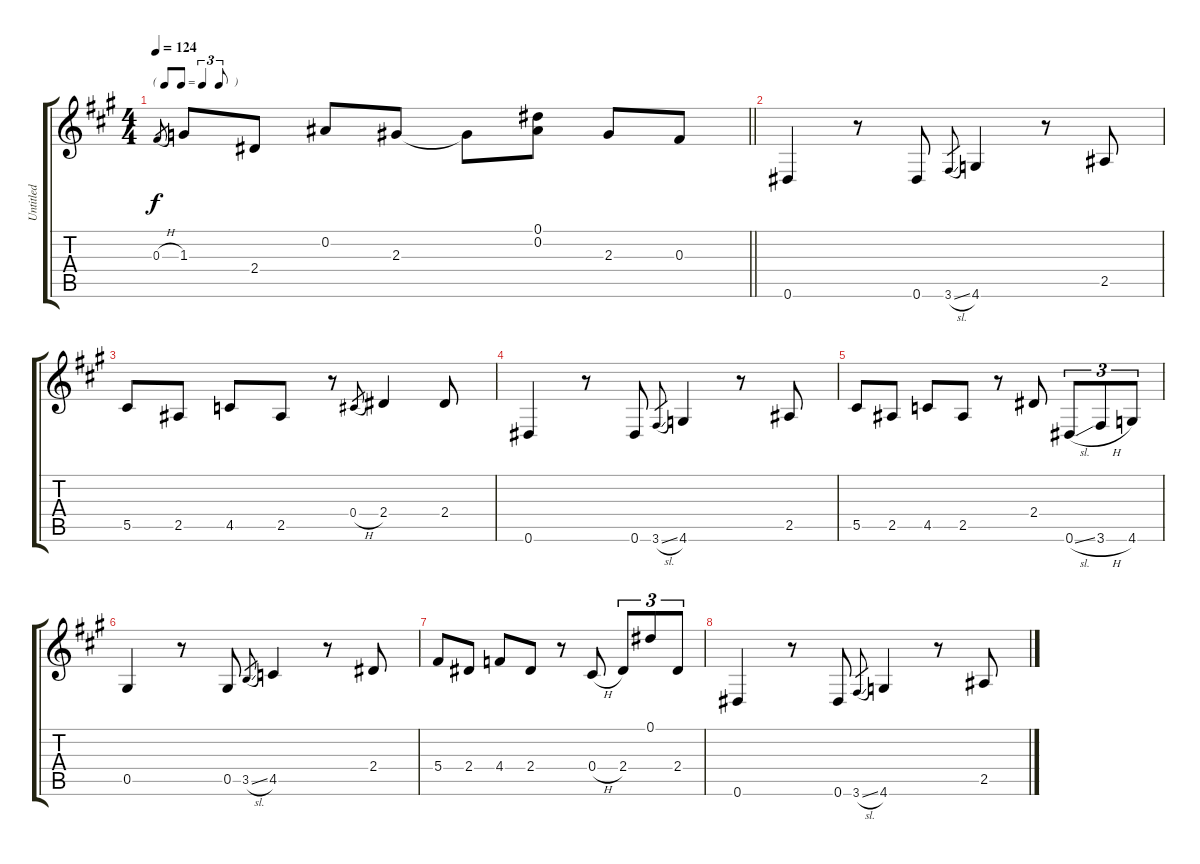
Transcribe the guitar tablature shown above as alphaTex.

\track ("Untitled" "Untitled") {instrument distortionguitar}
\staff {score tabs}
\tuning (Eb4 Bb3 Gb3 Db3 Ab2 Eb2) {hide}
\ts (4 4)
\tf triplet8th
\tempo 124
\clef g2
\barLineRight lightlight
\ks a
0.3{h}.8{gr dy f} 1.3.8 2.4.8 0.2.8 2.3.8 2.3{t}.8 (0.1 0.2).8 2.3.8 0.3.8 |
0.6.4 r.8 0.6.8 3.6{sl}.8{gr} 4.6.4 r.8 2.5.8 |
5.5.8 2.5.8 4.5.8 2.5.8 r.8 0.4{h}.8{gr} 2.4.4 2.4.8 |
0.6.4 r.8 0.6.8 3.6{sl}.8{gr} 4.6.4 r.8 2.5.8 |
5.5.8 2.5.8 4.5.8 2.5.8 r.8 2.4.8 0.6{sl}.8{tu (3 2)} 3.6{h}.8{tu (3 2)} 4.6.8{tu (3 2)} |
0.5.4 r.8 0.5.8 3.5{sl}.8{gr} 4.5.4 r.8 2.4.8 |
5.4.8 2.4.8 4.4.8 2.4.8 r.8 0.4{h}.8 2.4.8{tu (3 2)} 0.1.8{tu (3 2)} 2.4.8{tu (3 2)} |
0.6.4 r.8 0.6.8 3.6{sl}.8{gr} 4.6.4 r.8 2.5.8
